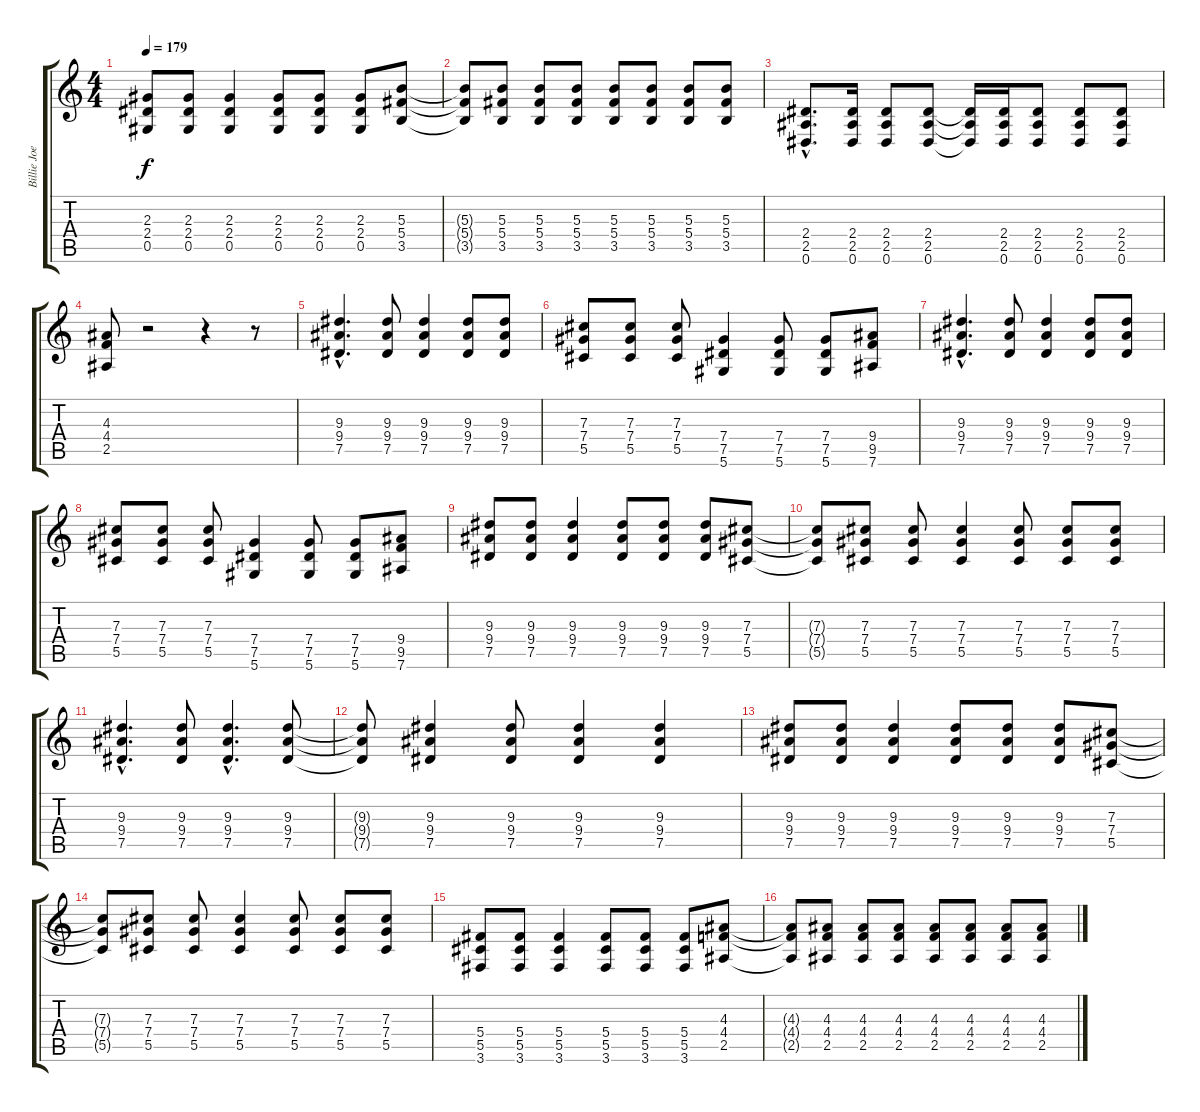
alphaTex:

\track ("Billie Joe Guitar" "Billie Joe") {instrument distortionguitar}
\staff {score tabs}
\tuning (Eb4 Bb3 Gb3 Db3 Ab2 Eb2) {hide}
\ts (4 4)
\tempo 179
\clef g2
\ks c
(2.3 2.4 0.5).8{dy f} (2.3 2.4 0.5).8 (2.3 2.4 0.5).4 (2.3 2.4 0.5).8 (2.3 2.4 0.5).8 (2.3 2.4 0.5).8 (5.3 5.4 3.5).8 |
(5.3{t} 5.4{t} 3.5{t}).8 (5.3 5.4 3.5).8 (5.3 5.4 3.5).8 (5.3 5.4 3.5).8 (5.3 5.4 3.5).8 (5.3 5.4 3.5).8 (5.3 5.4 3.5).8 (5.3 5.4 3.5).8 |
(2.4{hac} 2.5{hac} 0.6{hac}).8{d} (2.4 2.5 0.6).16 (2.4 2.5 0.6).8 (2.4 2.5 0.6).8 (2.4{t} 2.5{t} 0.6{t}).16 (2.4 2.5 0.6).16 (2.4 2.5 0.6).8 (2.4 2.5 0.6).8 (2.4 2.5 0.6).8 |
(4.3 4.4 2.5).8 r.2 r.4 r.8 |
(9.3{hac} 9.4{hac} 7.5{hac}).4{d} (9.3 9.4 7.5).8 (9.3 9.4 7.5).4 (9.3 9.4 7.5).8 (9.3 9.4 7.5).8 |
(7.3 7.4 5.5).8 (7.3 7.4 5.5).8 (7.3 7.4 5.5).8 (7.4 7.5 5.6).4 (7.4 7.5 5.6).8 (7.4 7.5 5.6).8 (9.4 9.5 7.6).8 |
(9.3{hac} 9.4{hac} 7.5{hac}).4{d} (9.3 9.4 7.5).8 (9.3 9.4 7.5).4 (9.3 9.4 7.5).8 (9.3 9.4 7.5).8 |
(7.3 7.4 5.5).8 (7.3 7.4 5.5).8 (7.3 7.4 5.5).8 (7.4 7.5 5.6).4 (7.4 7.5 5.6).8 (7.4 7.5 5.6).8 (9.4 9.5 7.6).8 |
(9.3 9.4 7.5).8 (9.3 9.4 7.5).8 (9.3 9.4 7.5).4 (9.3 9.4 7.5).8 (9.3 9.4 7.5).8 (9.3 9.4 7.5).8 (7.3 7.4 5.5).8 |
(7.3{t} 7.4{t} 5.5{t}).8 (7.3 7.4 5.5).8 (7.3 7.4 5.5).8 (7.3 7.4 5.5).4 (7.3 7.4 5.5).8 (7.3 7.4 5.5).8 (7.3 7.4 5.5).8 |
(9.3{hac} 9.4{hac} 7.5{hac}).4{d} (9.3 9.4 7.5).8 (9.3{hac} 9.4{hac} 7.5{hac}).4{d} (9.3 9.4 7.5).8 |
(9.3{t} 9.4{t} 7.5{t}).8 (9.3 9.4 7.5).4 (9.3 9.4 7.5).8 (9.3 9.4 7.5).4 (9.3 9.4 7.5).4 |
(9.3 9.4 7.5).8 (9.3 9.4 7.5).8 (9.3 9.4 7.5).4 (9.3 9.4 7.5).8 (9.3 9.4 7.5).8 (9.3 9.4 7.5).8 (7.3 7.4 5.5).8 |
(7.3{t} 7.4{t} 5.5{t}).8 (7.3 7.4 5.5).8 (7.3 7.4 5.5).8 (7.3 7.4 5.5).4 (7.3 7.4 5.5).8 (7.3 7.4 5.5).8 (7.3 7.4 5.5).8 |
(5.4 5.5 3.6).8 (5.4 5.5 3.6).8 (5.4 5.5 3.6).4 (5.4 5.5 3.6).8 (5.4 5.5 3.6).8 (5.4 5.5 3.6).8 (4.3 4.4 2.5).8 |
(4.3{t} 4.4{t} 2.5{t}).8 (4.3 4.4 2.5).8 (4.3 4.4 2.5).8 (4.3 4.4 2.5).8 (4.3 4.4 2.5).8 (4.3 4.4 2.5).8 (4.3 4.4 2.5).8 (4.3 4.4 2.5).8
